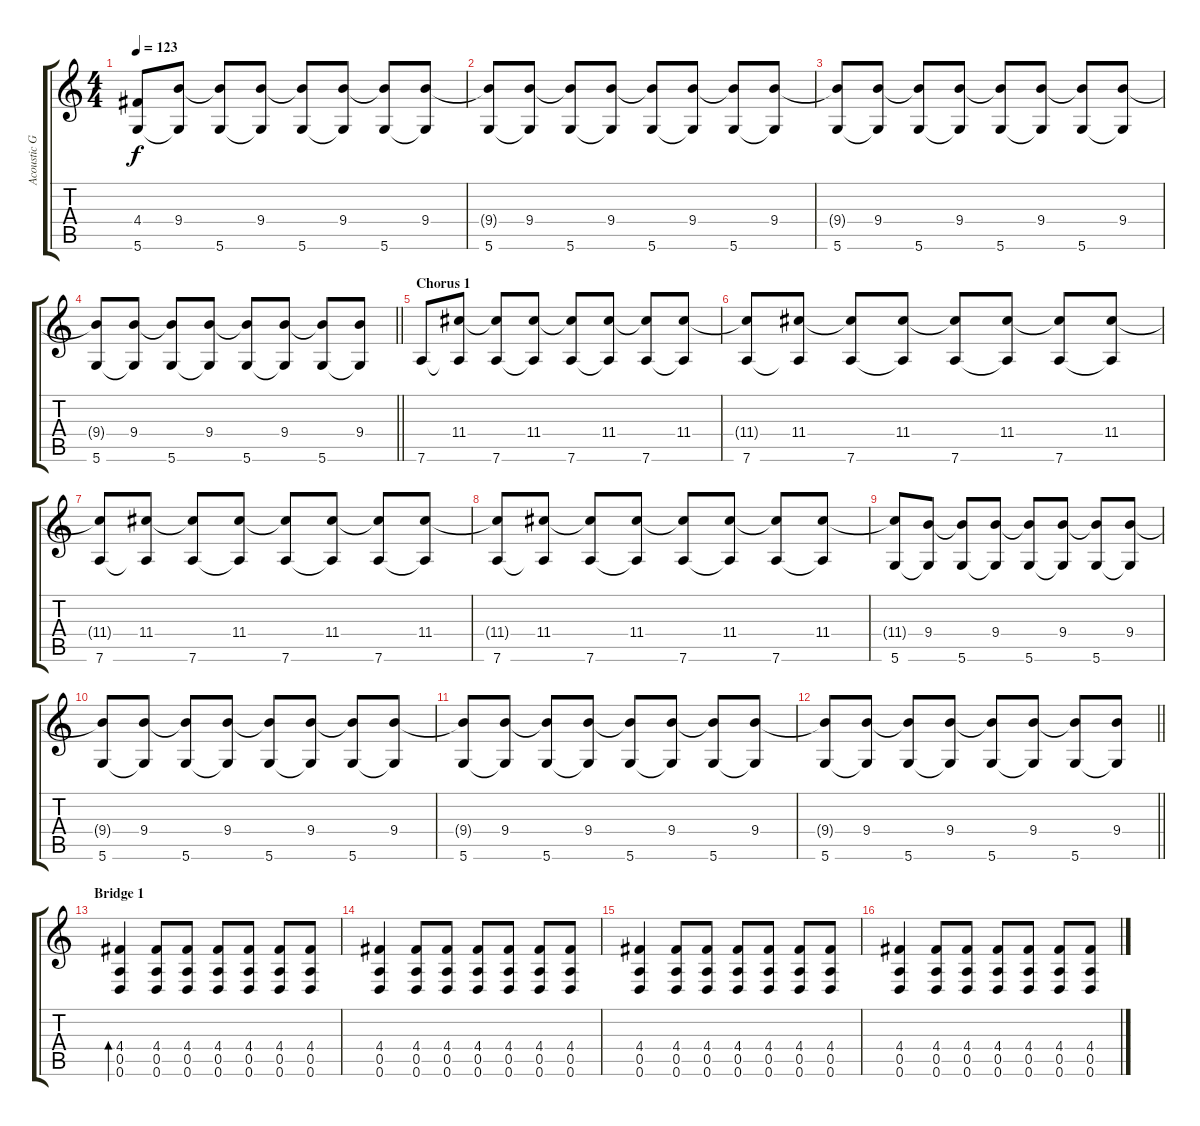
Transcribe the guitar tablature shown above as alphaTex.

\track ("Acoustic Guitar" "Acoustic G") {instrument acousticguitarsteel}
\staff {score tabs}
\tuning (E4 B3 G3 D3 A2 D2) {hide}
\ts (4 4)
\tempo 123
\clef g2
\ks c
(4.4{t} 5.6).8{dy f} (9.4 5.6{t}).8 (9.4{t} 5.6).8 (9.4 5.6{t}).8 (9.4{t} 5.6).8 (9.4 5.6{t}).8 (9.4{t} 5.6).8 (9.4 5.6{t}).8 |
(9.4{t} 5.6).8 (9.4 5.6{t}).8 (9.4{t} 5.6).8 (9.4 5.6{t}).8 (9.4{t} 5.6).8 (9.4 5.6{t}).8 (9.4{t} 5.6).8 (9.4 5.6{t}).8 |
(9.4{t} 5.6).8 (9.4 5.6{t}).8 (9.4{t} 5.6).8 (9.4 5.6{t}).8 (9.4{t} 5.6).8 (9.4 5.6{t}).8 (9.4{t} 5.6).8 (9.4 5.6{t}).8 |
\barLineRight lightlight
(9.4{t} 5.6).8 (9.4 5.6{t}).8 (9.4{t} 5.6).8 (9.4 5.6{t}).8 (9.4{t} 5.6).8 (9.4 5.6{t}).8 (9.4{t} 5.6).8 (9.4 5.6{t}).8 |
\section ("" "Chorus 1")
7.6.8{balance 10 instrument acousticguitarsteel} (11.4 7.6{t}).8 (11.4{t} 7.6).8 (11.4 7.6{t}).8 (11.4{t} 7.6).8 (11.4 7.6{t}).8 (11.4{t} 7.6).8 (11.4 7.6{t}).8 |
(11.4{t} 7.6).8 (11.4 7.6{t}).8 (11.4{t} 7.6).8 (11.4 7.6{t}).8 (11.4{t} 7.6).8 (11.4 7.6{t}).8 (11.4{t} 7.6).8 (11.4 7.6{t}).8 |
(11.4{t} 7.6).8 (11.4 7.6{t}).8 (11.4{t} 7.6).8 (11.4 7.6{t}).8 (11.4{t} 7.6).8 (11.4 7.6{t}).8 (11.4{t} 7.6).8 (11.4 7.6{t}).8 |
(11.4{t} 7.6).8 (11.4 7.6{t}).8 (11.4{t} 7.6).8 (11.4 7.6{t}).8 (11.4{t} 7.6).8 (11.4 7.6{t}).8 (11.4{t} 7.6).8 (11.4 7.6{t}).8 |
(11.4{t} 5.6).8 (9.4 5.6{t}).8 (9.4{t} 5.6).8 (9.4 5.6{t}).8 (9.4{t} 5.6).8 (9.4 5.6{t}).8 (9.4{t} 5.6).8 (9.4 5.6{t}).8 |
(9.4{t} 5.6).8 (9.4 5.6{t}).8 (9.4{t} 5.6).8 (9.4 5.6{t}).8 (9.4{t} 5.6).8 (9.4 5.6{t}).8 (9.4{t} 5.6).8 (9.4 5.6{t}).8 |
(9.4{t} 5.6).8 (9.4 5.6{t}).8 (9.4{t} 5.6).8 (9.4 5.6{t}).8 (9.4{t} 5.6).8 (9.4 5.6{t}).8 (9.4{t} 5.6).8 (9.4 5.6{t}).8 |
\barLineRight lightlight
(9.4{t} 5.6).8 (9.4 5.6{t}).8 (9.4{t} 5.6).8 (9.4 5.6{t}).8 (9.4{t} 5.6).8 (9.4 5.6{t}).8 (9.4{t} 5.6).8 (9.4 5.6{t}).8 |
\section ("" "Bridge 1")
(4.4 0.5 0.6).4{bd 480 balance 8 instrument acousticguitarsteel} (4.4 0.5 0.6).8 (4.4 0.5 0.6).8 (4.4 0.5 0.6).8 (4.4 0.5 0.6).8 (4.4 0.5 0.6).8 (4.4 0.5 0.6).8 |
(4.4 0.5 0.6).4 (4.4 0.5 0.6).8 (4.4 0.5 0.6).8 (4.4 0.5 0.6).8 (4.4 0.5 0.6).8 (4.4 0.5 0.6).8 (4.4 0.5 0.6).8 |
(4.4 0.5 0.6).4 (4.4 0.5 0.6).8 (4.4 0.5 0.6).8 (4.4 0.5 0.6).8 (4.4 0.5 0.6).8 (4.4 0.5 0.6).8 (4.4 0.5 0.6).8 |
(4.4 0.5 0.6).4 (4.4 0.5 0.6).8 (4.4 0.5 0.6).8 (4.4 0.5 0.6).8 (4.4 0.5 0.6).8 (4.4 0.5 0.6).8 (4.4 0.5 0.6).8
